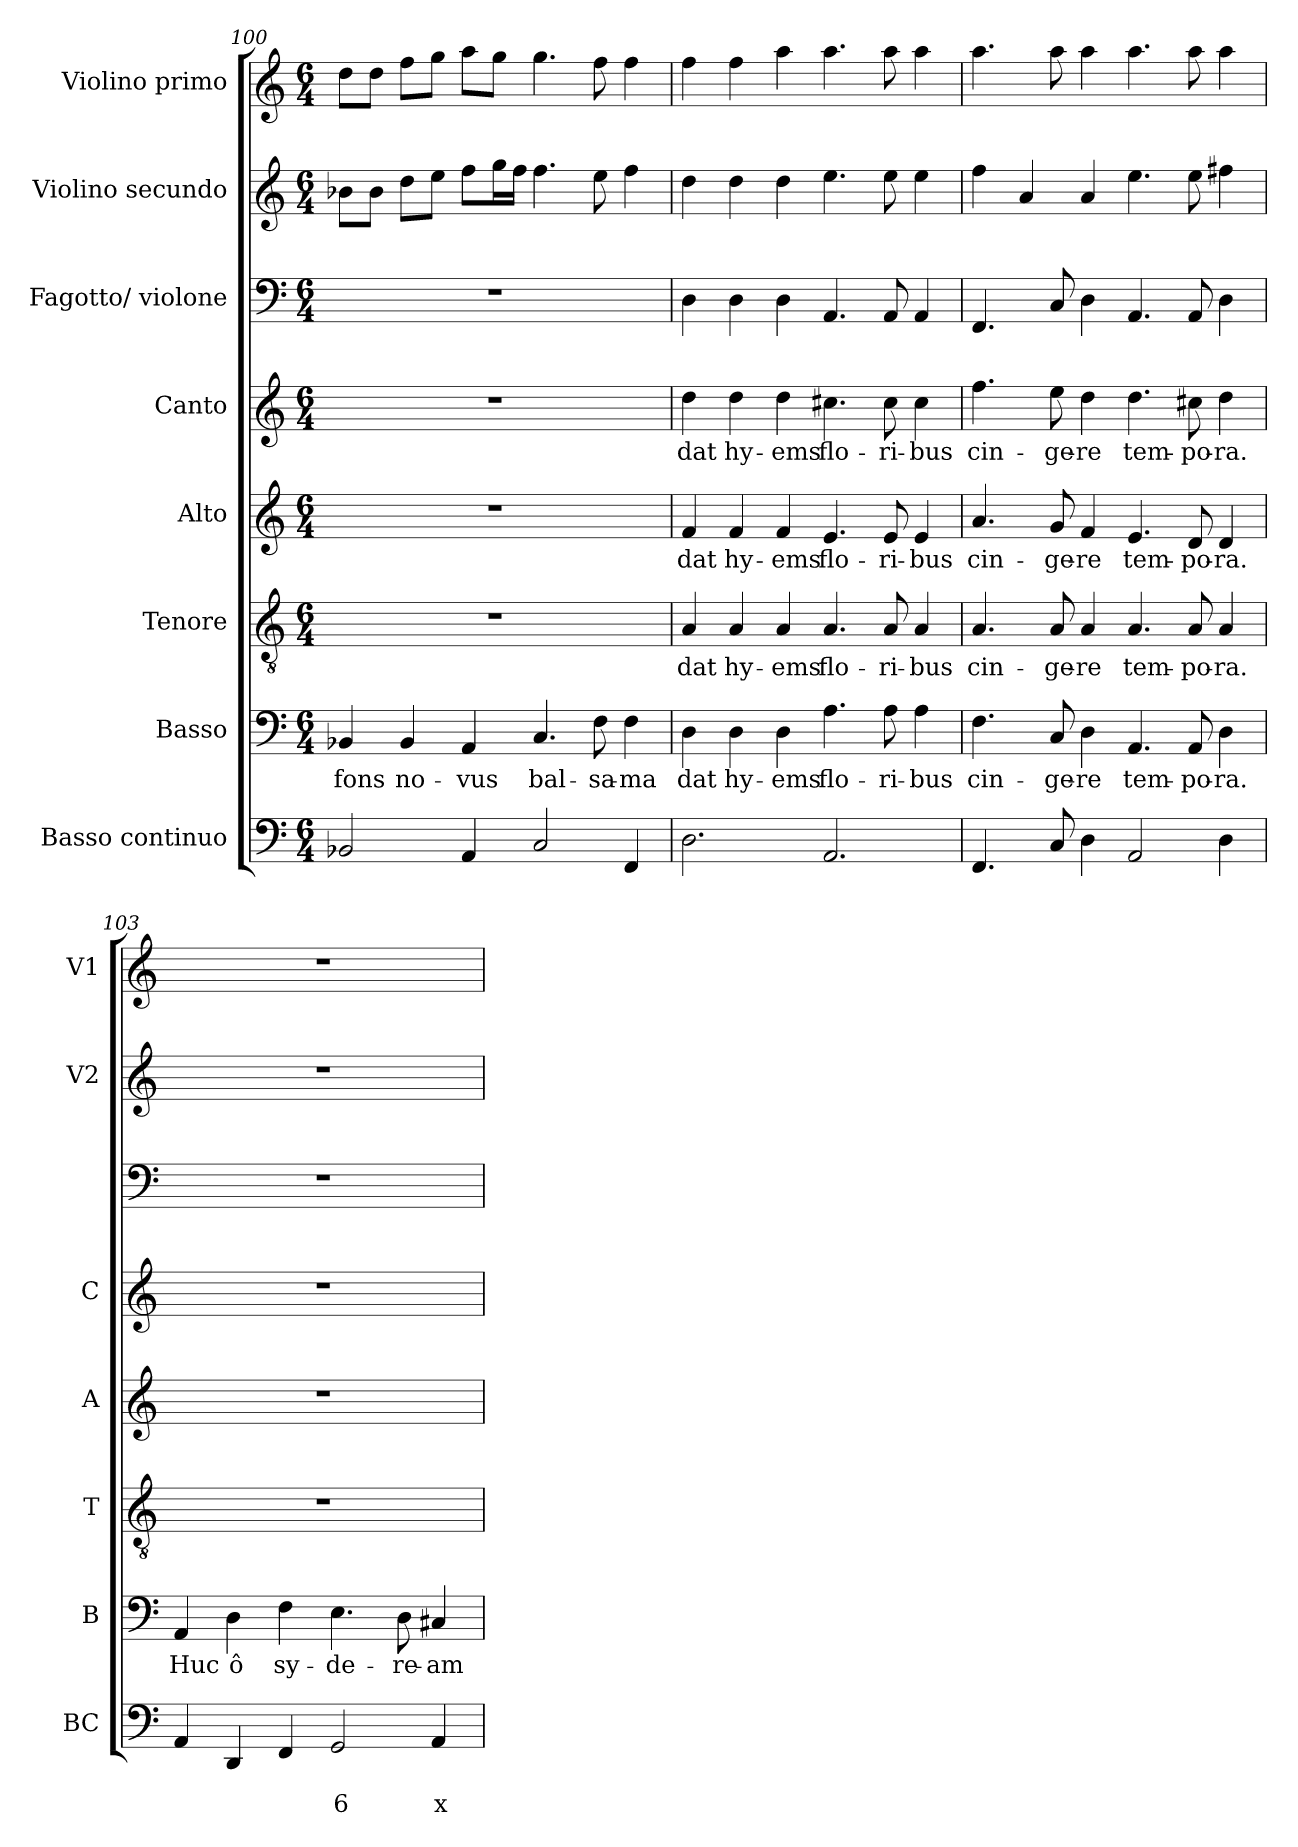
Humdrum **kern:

**kern	**text	**text	**kern	**text	**kern	**text	**kern	**text	**kern	**text	**kern	**kern	**kern
*part8	*part8	*part8	*part7	*part7	*part6	*part6	*part5	*part5	*part4	*part4	*part3	*part2	*part1
*staff8	*staff8	*staff8	*staff7	*staff7	*staff6	*staff6	*staff5	*staff5	*staff4	*staff4	*staff3	*staff2	*staff1
*I"Basso continuo	*	*	*I"Basso	*	*I"Tenore	*	*I"Alto	*	*I"Canto	*	*I"Fagotto/ violone	*I"Violino secundo	*I"Violino primo
*I'BC	*	*	*I'B	*	*I'T	*	*I'A	*	*I'C	*	*	*I'V2	*I'V1
!!LO:LB:g=z
*clefF4	*	*	*clefF4	*	*clefGv2	*	*clefG2	*	*clefG2	*	*clefF4	*clefG2	*clefG2
*k[]	*	*	*k[]	*	*k[]	*	*k[]	*	*k[]	*	*k[]	*k[]	*k[]
*C:	*	*	*C:	*	*C:	*	*C:	*	*C:	*	*C:	*C:	*C:
*M6/4	*	*	*M6/4	*	*M6/4	*	*M6/4	*	*M6/4	*	*M6/4	*M6/4	*M6/4
=100	=100	=100	=100	=100	=100	=100	=100	=100	=100	=100	=100	=100	=100
!	!	!	!	!LO:LY:b	!	!	!	!	!	!	!	!	!
2BB-X/	.	.	4BB-X/	fons	1.r	.	1.r	.	1.r	.	1.r	8b-X\L	8dd\L
.	.	.	.	.	.	.	.	.	.	.	.	8b-\J	8dd\J
!	!	!	!	!LO:LY:b	!	!	!	!	!	!	!	!	!
.	.	.	4BB-/	no-	.	.	.	.	.	.	.	8dd\L	8ff\L
.	.	.	.	.	.	.	.	.	.	.	.	8ee\J	8gg\J
!	!	!	!	!LO:LY:b	!	!	!	!	!	!	!	!	!
4AA/	.	.	4AA/	-vus	.	.	.	.	.	.	.	8ff\L	8aa\L
.	.	.	.	.	.	.	.	.	.	.	.	16gg\L	8gg\J
.	.	.	.	.	.	.	.	.	.	.	.	16ff\JJ	.
!	!	!	!	!LO:LY:b	!	!	!	!	!	!	!	!	!
2C/	.	.	4.C/	bal-	.	.	.	.	.	.	.	4.ff\	4.gg\
!	!	!	!	!LO:LY:b	!	!	!	!	!	!	!	!	!
.	.	.	8F\	-sa-	.	.	.	.	.	.	.	8ee\	8ff\
!	!	!	!	!LO:LY:b	!	!	!	!	!	!	!	!	!
4FF/	.	.	4F\	-ma	.	.	.	.	.	.	.	4ff\	4ff\
=101	=101	=101	=101	=101	=101	=101	=101	=101	=101	=101	=101	=101	=101
!	!	!	!	!LO:LY:b	!	!LO:LY:b	!	!LO:LY:b	!	!LO:LY:b	!	!	!
2.D\	.	.	4D\	dat	4A/	dat	4f/	dat	4dd\	dat	4D\	4dd\	4ff\
!	!	!	!	!LO:LY:b	!	!LO:LY:b	!	!LO:LY:b	!	!LO:LY:b	!	!	!
.	.	.	4D\	hy-	4A/	hy-	4f/	hy-	4dd\	hy-	4D\	4dd\	4ff\
!	!	!	!	!LO:LY:b	!	!LO:LY:b	!	!LO:LY:b	!	!LO:LY:b	!	!	!
.	.	.	4D\	-ems	4A/	-ems	4f/	-ems	4dd\	-ems	4D\	4dd\	4aa\
!	!	!	!	!LO:LY:b	!	!LO:LY:b	!	!LO:LY:b	!	!LO:LY:b	!	!	!
2.AA/	.	.	4.A\	flo-	4.A/	flo-	4.e/	flo-	4.cc#X\	flo-	4.AA/	4.ee\	4.aa\
!	!	!	!	!LO:LY:b	!	!LO:LY:b	!	!LO:LY:b	!	!LO:LY:b	!	!	!
.	.	.	8A\	-ri-	8A/	-ri-	8e/	-ri-	8cc#\	-ri-	8AA/	8ee\	8aa\
!	!	!	!	!LO:LY:b	!	!LO:LY:b	!	!LO:LY:b	!	!LO:LY:b	!	!	!
.	.	.	4A\	-bus	4A/	-bus	4e/	-bus	4cc#\	-bus	4AA/	4ee\	4aa\
=102	=102	=102	=102	=102	=102	=102	=102	=102	=102	=102	=102	=102	=102
!	!	!	!	!LO:LY:b	!	!LO:LY:b	!	!LO:LY:b	!	!LO:LY:b	!	!	!
4.FF/	.	.	4.F\	cin-	4.A/	cin-	4.a/	cin-	4.ff\	cin-	4.FF/	4ff\	4.aa\
.	.	.	.	.	.	.	.	.	.	.	.	4a/	.
!	!	!	!	!LO:LY:b	!	!LO:LY:b	!	!LO:LY:b	!	!LO:LY:b	!	!	!
8C/	.	.	8C/	-ge-	8A/	-ge-	8g/	-ge-	8ee\	-ge-	8C/	.	8aa\
!	!	!	!	!LO:LY:b	!	!LO:LY:b	!	!LO:LY:b	!	!LO:LY:b	!	!	!
4D\	.	.	4D\	-re	4A/	-re	4f/	-re	4dd\	-re	4D\	4a/	4aa\
!	!	!	!	!LO:LY:b	!	!LO:LY:b	!	!LO:LY:b	!	!LO:LY:b	!	!	!
2AA/	.	.	4.AA/	tem-	4.A/	tem-	4.e/	tem-	4.dd\	tem-	4.AA/	4.ee\	4.aa\
!	!	!	!	!LO:LY:b	!	!LO:LY:b	!	!LO:LY:b	!	!LO:LY:b	!	!	!
.	.	.	8AA/	-po-	8A/	-po-	8d/	-po-	8cc#X\	-po-	8AA/	8ee\	8aa\
!	!	!	!	!LO:LY:b	!	!LO:LY:b	!	!LO:LY:b	!	!LO:LY:b	!	!	!
4D\	.	.	4D\	-ra.	4A/	-ra.	4d/	-ra.	4dd\	-ra.	4D\	4ff#X\	4aa\
=103	=103	=103	=103	=103	=103	=103	=103	=103	=103	=103	=103	=103	=103
!	!	!	!	!LO:LY:b	!	!	!	!	!	!	!	!	!
4AA/	.	.	4AA/	Huc	1.r	.	1.r	.	1.r	.	1.r	1.r	1.r
!	!	!	!	!LO:LY:b	!	!	!	!	!	!	!	!	!
4DD/	.	.	4D\	ô	.	.	.	.	.	.	.	.	.
!	!	!	!	!LO:LY:b	!	!	!	!	!	!	!	!	!
4FF/	.	.	4F\	sy-	.	.	.	.	.	.	.	.	.
!	!	!LO:LY:b	!	!LO:LY:b	!	!	!	!	!	!	!	!	!
2GG/	.	6	4.E\	-de-	.	.	.	.	.	.	.	.	.
!	!	!	!	!LO:LY:b	!	!	!	!	!	!	!	!	!
.	.	.	8D\	-re-	.	.	.	.	.	.	.	.	.
!	!	!LO:LY:b	!	!LO:LY:b	!	!	!	!	!	!	!	!	!
4AA/	.	x	4C#X/	-am	.	.	.	.	.	.	.	.	.
=	=	=	=	=	=	=	=	=	=	=	=	=	=
*-	*-	*-	*-	*-	*-	*-	*-	*-	*-	*-	*-	*-	*-
